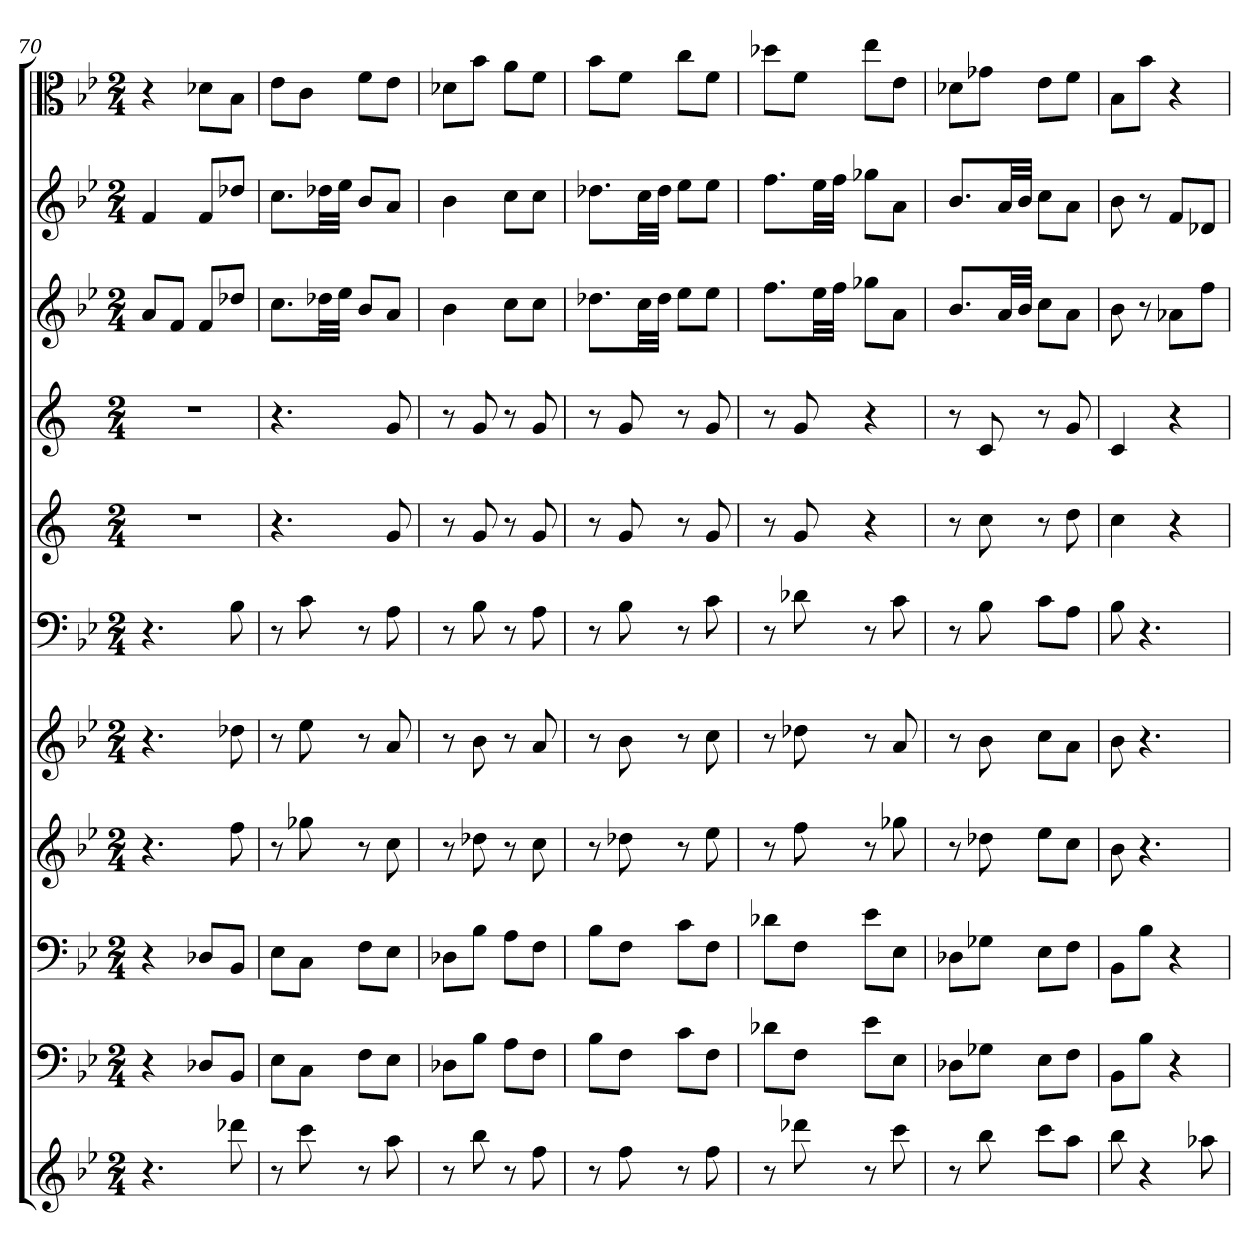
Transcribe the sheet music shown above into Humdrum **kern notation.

**kern	**kern	**kern	**kern	**kern	**kern	**kern	**kern	**kern	**kern	**kern
*part11	*part10	*part9	*part8	*part7	*part6	*part5	*part4	*part3	*part2	*part1
*staff11	*staff10	*staff9	*staff8	*staff7	*staff6	*staff5	*staff4	*staff3	*staff2	*staff1
*	*clefF4	*clefF4	*	*	*clefF4	*	*	*	*	*clefC3
*k[b-e-]	*k[b-e-]	*k[b-e-]	*k[b-e-]	*k[b-e-]	*k[b-e-]	*k[]	*k[]	*k[b-e-]	*k[b-e-]	*k[b-e-]
*B-:	*B-:	*B-:	*B-:	*B-:	*B-:	*	*	*B-:	*B-:	*B-:
*M2/4	*M2/4	*M2/4	*M2/4	*M2/4	*M2/4	*M2/4	*M2/4	*M2/4	*M2/4	*M2/4
=70	=70	=70	=70	=70	=70	=70	=70	=70	=70	=70
4.r	4r	4r	4.r	4.r	4.r	2r	2r	8aL	4f	4r
.	.	.	.	.	.	.	.	8fJ	.	.
.	8D-X/L	8D-X/L	.	.	.	.	.	8fL	8fL	8d-X\L
8ddd-X	8BB-/J	8BB-/J	8ff	8dd-X	8B-	.	.	8dd-XJ	8dd-XJ	8B-\J
=71	=71	=71	=71	=71	=71	=71	=71	=71	=71	=71
8r	8E-\L	8E-\L	8r	8r	8r	4.r	4.r	8.ccL	8.ccL	8e-\L
8ccc	8C\J	8C\J	8gg-X	8ee-	8c	.	.	.	.	8c\J
.	.	.	.	.	.	.	.	32dd-XLL	32dd-XLL	.
.	.	.	.	.	.	.	.	32ee-JJJ	32ee-JJJ	.
8r	8F\L	8F\L	8r	8r	8r	.	.	8b-L	8b-L	8f\L
8aa	8E-\J	8E-\J	8cc	8a	8A	8g	8g	8aJ	8aJ	8e-\J
=72	=72	=72	=72	=72	=72	=72	=72	=72	=72	=72
8r	8D-X\L	8D-X\L	8r	8r	8r	8r	8r	4b-	4b-	8d-X\L
8bb-	8B-\J	8B-\J	8dd-X	8b-	8B-	8g	8g	.	.	8b-\J
8r	8A\L	8A\L	8r	8r	8r	8r	8r	8ccL	8ccL	8a\L
8ff	8F\J	8F\J	8cc	8a	8A	8g	8g	8ccJ	8ccJ	8f\J
=73	=73	=73	=73	=73	=73	=73	=73	=73	=73	=73
8r	8B-\L	8B-\L	8r	8r	8r	8r	8r	8.dd-XL	8.dd-XL	8b-\L
8ff	8F\J	8F\J	8dd-X	8b-	8B-	8g	8g	.	.	8f\J
.	.	.	.	.	.	.	.	32ccLL	32ccLL	.
.	.	.	.	.	.	.	.	32dd-JJJ	32dd-JJJ	.
8r	8c\L	8c\L	8r	8r	8r	8r	8r	8ee-L	8ee-L	8cc\L
8ff	8F\J	8F\J	8ee-	8cc	8c	8g	8g	8ee-J	8ee-J	8f\J
=74	=74	=74	=74	=74	=74	=74	=74	=74	=74	=74
8r	8d-X\L	8d-X\L	8r	8r	8r	8r	8r	8.ffL	8.ffL	8dd-X\L
8ddd-X	8F\J	8F\J	8ff	8dd-X	8d-X	8g	8g	.	.	8f\J
.	.	.	.	.	.	.	.	32ee-LL	32ee-LL	.
.	.	.	.	.	.	.	.	32ffJJJ	32ffJJJ	.
8r	8e-\L	8e-\L	8r	8r	8r	4r	4r	8gg-XL	8gg-XL	8ee-\L
8ccc	8E-\J	8E-\J	8gg-X	8a	8c	.	.	8aJ	8aJ	8e-\J
=75	=75	=75	=75	=75	=75	=75	=75	=75	=75	=75
8r	8D-X\L	8D-X\L	8r	8r	8r	8r	8r	8.b-L	8.b-L	8d-X\L
8bb-	8G-X\J	8G-X\J	8dd-X	8b-	8B-	8cc	8c	.	.	8g-X\J
.	.	.	.	.	.	.	.	32aLL	32aLL	.
.	.	.	.	.	.	.	.	32b-JJJ	32b-JJJ	.
8cccL	8E-\L	8E-\L	8ee-L	8ccL	8c\L	8r	8r	8ccL	8ccL	8e-\L
8aaJ	8F\J	8F\J	8ccJ	8aJ	8A\J	8dd	8g	8aJ	8aJ	8f\J
=76	=76	=76	=76	=76	=76	=76	=76	=76	=76	=76
8bb-	8BB-\L	8BB-\L	8b-	8b-	8B-	4cc	4c	8b-	8b-	8B-\L
4r	8B-\J	8B-\J	4.r	4.r	4.r	.	.	8r	8r	8b-\J
.	4r	4r	.	.	.	4r	4r	8a-XL	8fL	4r
8aa-X	.	.	.	.	.	.	.	8ffJ	8d-XJ	.
=	=	=	=	=	=	=	=	=	=	=
*-	*-	*-	*-	*-	*-	*-	*-	*-	*-	*-
